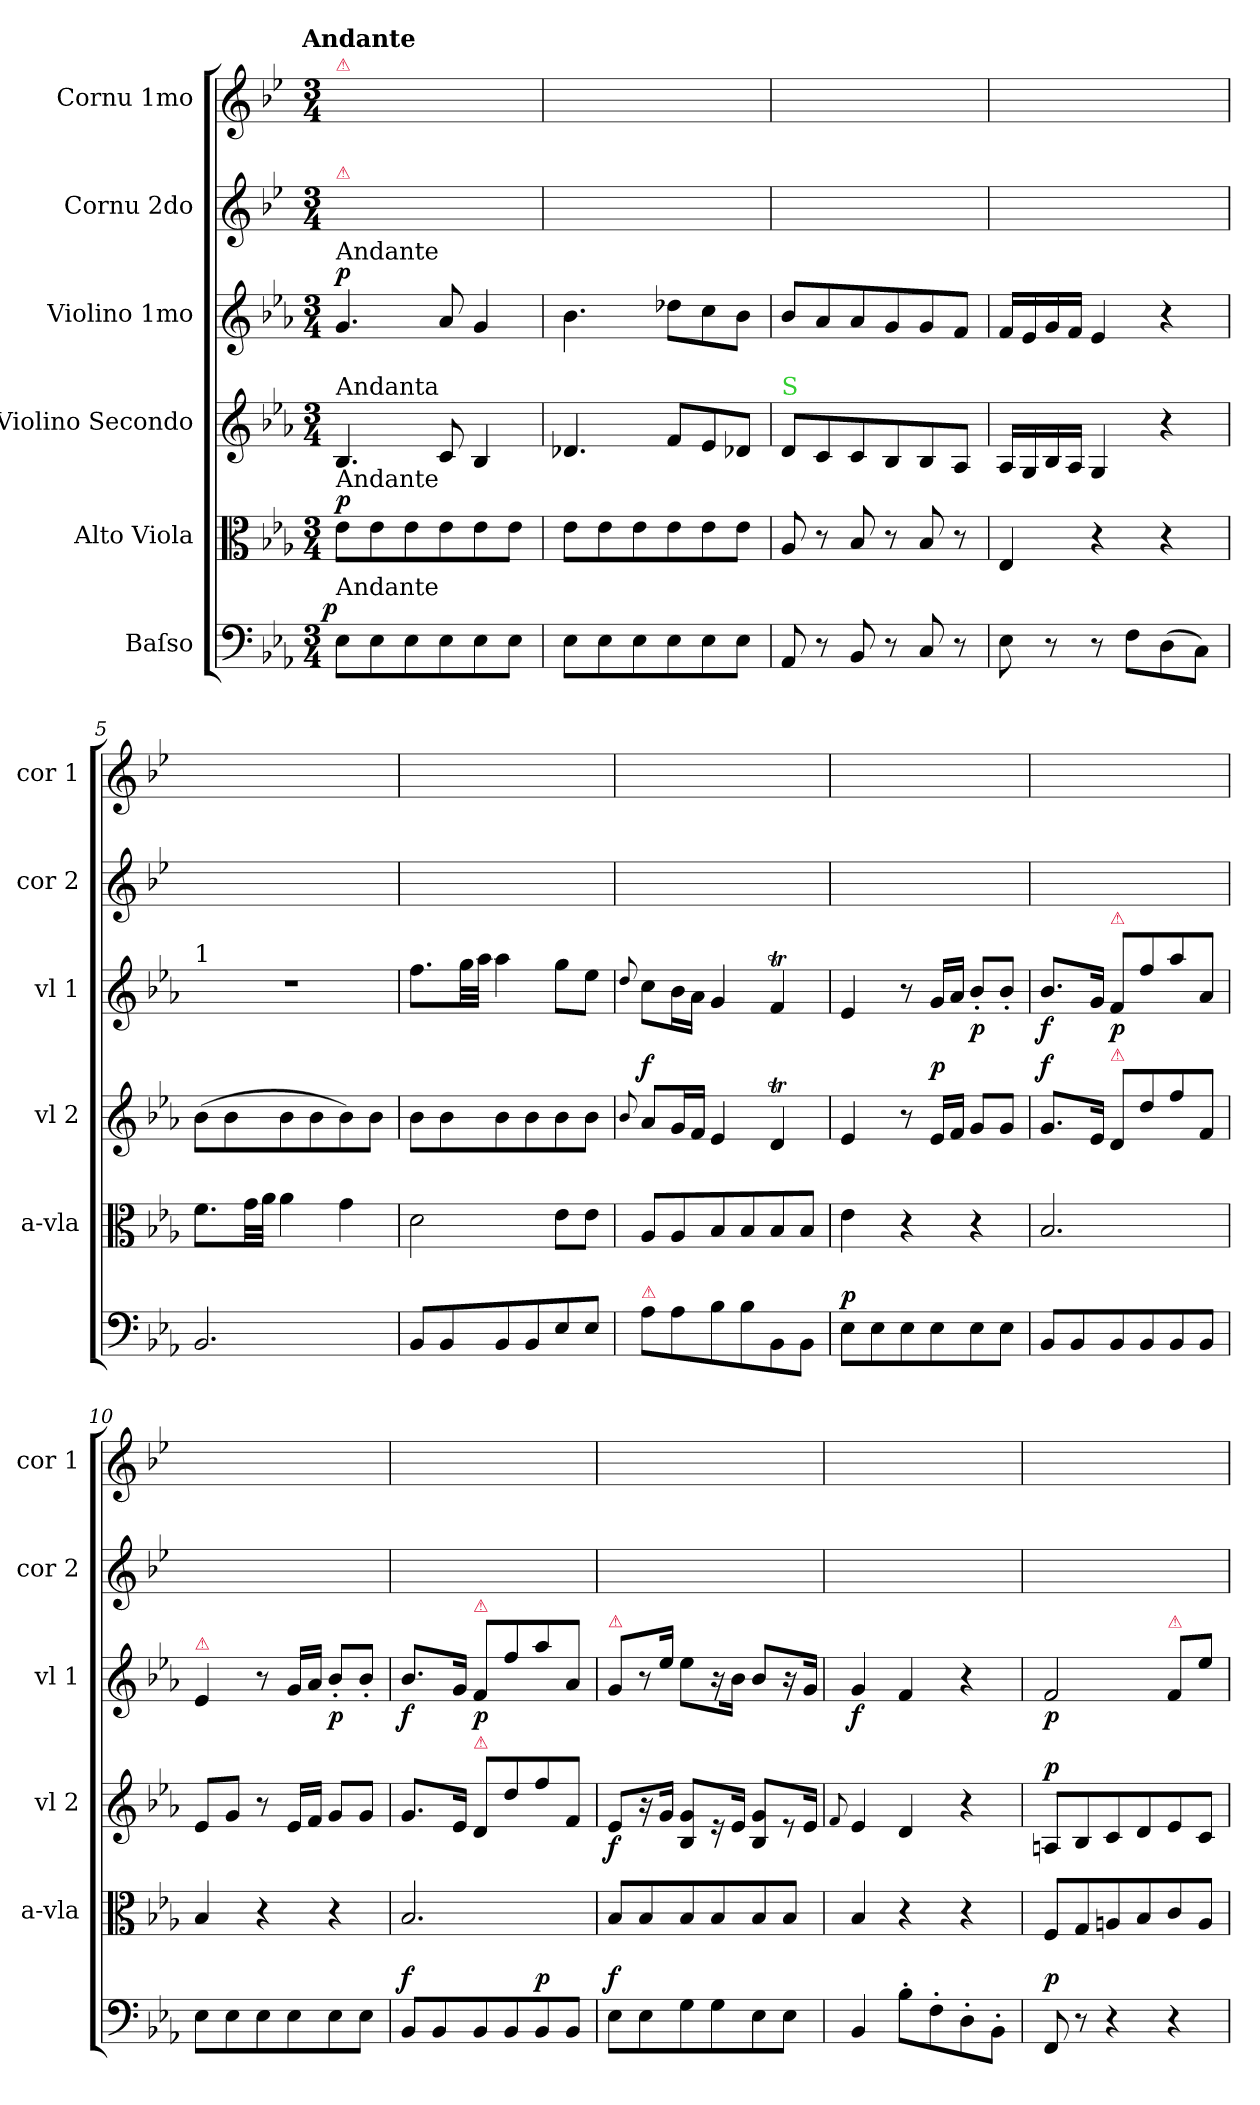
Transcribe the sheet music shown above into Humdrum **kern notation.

**kern	**dynam	**kern	**dynam	**kern	**dynam	**kern	**dynam	**kern	**kern
*part6	*part6	*part5	*part5	*part4	*part4	*part3	*part3	*part2	*part1
*staff6	*staff6	*staff5	*staff5	*staff4	*staff4	*staff3	*staff3	*staff2	*staff1
*I"Baſso	*	*I"Alto Viola	*	*I"Violino Secondo	*	*I"Violino 1mo	*	*I"Cornu 2do	*I"Cornu 1mo
*	*	*I'a-vla	*	*I'vl 2	*	*I'vl 1	*	*I'cor 2	*I'cor 1
*clefF4	*	*clefC3	*	*clefG2	*	*clefG2	*	*clefG2	*clefG2
*	*	*	*	*	*	*	*	*ITrd4c7	*ITrd4c7
*k[b-e-a-]	*	*k[b-e-a-]	*	*k[b-e-a-]	*	*k[b-e-a-]	*	*k[b-e-a-]	*k[b-e-a-]
*E-:	*	*E-:	*	*E-:	*	*E-:	*	*E-:	*E-:
!!LO:TX:omd:t=Andante
*M3/4	*	*M3/4	*	*M3/4	*	*M3/4	*	*M3/4	*M3/4
*MM72	*	*MM72	*	*MM72	*	*MM72	*	*MM72	*MM72
=1	=1	=1	=1	=1	=1	=1	=1	=1	=1
!	!	!	!	!	!	!	!	!	!LO:TX:a:color=crimson:t=⚠
!	!	!	!	!	!	!	!	!LO:TX:a:color=crimson:t=⚠	!
!	!	!	!	!	!	!LO:TX:a:t=Andante	!	!	!
!	!	!	!	!LO:TX:a:t=Andanta	!	!	!	!	!
!	!	!LO:TX:a:t=Andante	!	!	!	!	!	!	!
!LO:TX:a:t=Andante	!	!	!	!	!	!	!	!	!
!	!LO:DY:a:rj	!	!LO:DY:a	!	!	!	!LO:DY:a	!	!
8E-\L	p.	8e-\L	p	4.B-/	.	4.g/	p	2.ryy	2.ryy
8E-\	.	8e-\	.	.	.	.	.	.	.
8E-\	.	8e-\	.	.	.	.	.	.	.
8E-\	.	8e-\	.	8c/	.	8a-/	.	.	.
8E-\	.	8e-\	.	4B-/	.	4g/	.	.	.
8E-\J	.	8e-\J	.	.	.	.	.	.	.
=2	=2	=2	=2	=2	=2	=2	=2	=2	=2
8E-\L	.	8e-\L	.	4.d-X/	.	4.b-\	.	2.ryy	2.ryy
8E-\	.	8e-\	.	.	.	.	.	.	.
8E-\	.	8e-\	.	.	.	.	.	.	.
8E-\	.	8e-\	.	8f/L	.	8dd-X\L	.	.	.
8E-\	.	8e-\	.	8e-/	.	8cc\	.	.	.
8E-\J	.	8e-\J	.	8d-X/J	.	8b-\J	.	.	.
=3	=3	=3	=3	=3	=3	=3	=3	=3	=3
!	!	!	!	!LO:TX:a:color=limegreen:t=S	!	!	!	!	!
8AA-/	.	8A-/	.	8d/L	.	8b-/L	.	2.ryy	2.ryy
8r	.	8r	.	8c/	.	8a-/	.	.	.
8BB-/	.	8B-/	.	8c/	.	8a-/	.	.	.
8r	.	8r	.	8B-/	.	8g/	.	.	.
8C/	.	8B-/	.	8B-/	.	8g/	.	.	.
8r	.	8r	.	8A-/J	.	8f/J	.	.	.
=4	=4	=4	=4	=4	=4	=4	=4	=4	=4
8E-\	.	4E-/	.	16A-/LL	.	16f/LL	.	2.ryy	2.ryy
.	.	.	.	16G/	.	16e-/	.	.	.
8r	.	.	.	16B-/	.	16g/	.	.	.
.	.	.	.	16A-/JJ	.	16f/JJ	.	.	.
8r	.	4r	.	4G/	.	4e-/	.	.	.
8F\L	.	.	.	.	.	.	.	.	.
(8D\	.	4r	.	4r	.	4r	.	.	.
8C\J)	.	.	.	.	.	.	.	.	.
=5	=5	=5	=5	=5	=5	=5	=5	=5	=5
!	!	!	!	!	!	!LO:TX:a:t=1	!	!	!
2.BB-/	.	8.f\L	.	(8b-\L	.	2.r	.	2.ryy	2.ryy
.	.	.	.	8b-\	.	.	.	.	.
.	.	32g\LL	.	.	.	.	.	.	.
.	.	32a-\JJJ	.	.	.	.	.	.	.
.	.	4a-\	.	8b-\	.	.	.	.	.
.	.	.	.	8b-\	.	.	.	.	.
.	.	4g\	.	8b-\)	.	.	.	.	.
.	.	.	.	8b-\J	.	.	.	.	.
=6	=6	=6	=6	=6	=6	=6	=6	=6	=6
8BB-/L	.	2d\	.	8b-\L	.	8.ff\L	.	2.ryy	2.ryy
8BB-/	.	.	.	8b-\	.	.	.	.	.
.	.	.	.	.	.	32gg\LL	.	.	.
.	.	.	.	.	.	32aa-\JJJ	.	.	.
8BB-/	.	.	.	8b-\	.	4aa-\	.	.	.
8BB-/	.	.	.	8b-\	.	.	.	.	.
8E-/	.	8e-\L	.	8b-\	.	8gg\L	.	.	.
8E-/J	.	8e-\J	.	8b-\J	.	8ee-\J	.	.	.
=7	=7	=7	=7	=7	=7	=7	=7	=7	=7
.	.	.	.	8qqb-/	.	8qqdd/	.	.	.
!LO:TX:a:color=crimson:t=⚠	!	!	!	!	!	!	!	!	!
!	!	!	!	!	!LO:DY:a	!	!	!	!
8A-\L	.	8A-/L	.	8a-/L	f	8cc\L	.	2.ryy	2.ryy
8A-\	.	8A-/	.	16g/L	.	16b-\L	.	.	.
.	.	.	.	16f/JJ	.	16a-\JJ	.	.	.
!	!	!	!LO:DY:a	!	!	!	!	!	!
8B-\	.	8B-/	fro	4e-/	.	4g/	.	.	.
8B-\	.	8B-/	.	.	.	.	.	.	.
8BB-/	.	8B-/	.	4dt/	.	4fT/	.	.	.
8BB-/J	.	8B-/J	.	.	.	.	.	.	.
=8	=8	=8	=8	=8	=8	=8	=8	=8	=8
!	!LO:DY:a	!	!	!	!	!	!	!	!
8E-\L	p	4e-\	.	4e-/	.	4e-/	.	2.ryy	2.ryy
8E-\	.	.	.	.	.	.	.	.	.
8E-\	.	4r	.	8r	.	8r	.	.	.
!	!	!	!	!	!LO:DY:a	!	!	!	!
8E-\	.	.	.	16e-/LL	p.	16g/LL	.	.	.
.	.	.	.	16f/JJ	.	16a-/JJ	.	.	.
8E-\	.	4r	.	8g/L	.	8b-'/L	p	.	.
8E-\J	.	.	.	8g/J	.	8b-'/J	.	.	.
=9	=9	=9	=9	=9	=9	=9	=9	=9	=9
!	!	!	!	!	!LO:DY:a	!	!	!	!
8BB-/L	.	2.B-/	.	8.g/L	f.	8.b-/L	f	2.ryy	2.ryy
8BB-/	.	.	.	.	.	.	.	.	.
.	.	.	.	16e-/Jk	.	16g/Jk	.	.	.
!	!	!	!	!	!	!LO:TX:a:color=crimson:t=⚠	!	!	!
!	!	!	!	!LO:TX:a:color=crimson:t=⚠	!	!	!	!	!
8BB-/	.	.	.	8d/L	.	8f/L	p	.	.
8BB-/	.	.	.	8dd\	.	8ff\	.	.	.
8BB-/	.	.	.	8ff\	.	8aa-\	.	.	.
8BB-/J	.	.	.	8f/J	.	8a-/J	.	.	.
=10	=10	=10	=10	=10	=10	=10	=10	=10	=10
!	!	!	!	!	!	!LO:TX:a:color=crimson:t=⚠	!	!	!
8E-\L	.	4B-/	.	8e-/L	.	4e-/	.	2.ryy	2.ryy
8E-\	.	.	.	8g/J	.	.	.	.	.
8E-\	.	4r	.	8r	.	8r	.	.	.
8E-\	.	.	.	16e-/LL	.	16g/LL	.	.	.
.	.	.	.	16f/JJ	.	16a-/JJ	.	.	.
8E-\	.	4r	.	8g/L	.	8b-'/L	p	.	.
8E-\J	.	.	.	8g/J	.	8b-'/J	.	.	.
=11	=11	=11	=11	=11	=11	=11	=11	=11	=11
!	!LO:DY:a	!	!	!	!	!	!	!	!
8BB-/L	f.	2.B-/	.	8.g/L	.	8.b-/L	f	2.ryy	2.ryy
8BB-/	.	.	.	.	.	.	.	.	.
.	.	.	.	16e-/Jk	.	16g/Jk	.	.	.
!	!	!	!	!	!	!LO:TX:a:color=crimson:t=⚠	!	!	!
!	!	!	!	!LO:TX:a:color=crimson:t=⚠	!	!	!	!	!
8BB-/	.	.	.	8d/L	.	8f/L	p	.	.
8BB-/	.	.	.	8dd\	.	8ff\	.	.	.
!	!LO:DY:a	!	!	!	!	!	!	!	!
8BB-/	p.	.	.	8ff\	.	8aa-\	.	.	.
8BB-/J	.	.	.	8f/J	.	8a-/J	.	.	.
=12	=12	=12	=12	=12	=12	=12	=12	=12	=12
!	!	!	!	!	!	!LO:TX:a:color=crimson:t=⚠	!	!	!
!	!LO:DY:a	!	!	!	!LO:DY:b	!	!	!	!
8E-\L	f	8B-/L	.	8e-/L	f.	8g/L	.	2.ryy	2.ryy
!	!	!	!	!	!	!LO:N:vis=8	!	!	!
8E-\	.	8B-/	.	16r	.	16r	.	.	.
.	.	.	.	16g/Jk	.	16ee-\Jk	.	.	.
8G\	.	8B-/	.	8B-/ 8g/L	.	8ee-\L	.	.	.
8G\	.	8B-/	.	16r	.	16r	.	.	.
.	.	.	.	16e-/Jk	.	16b-\Jk	.	.	.
8E-\	.	8B-/	.	8B-/ 8g/L	.	8b-/L	.	.	.
!	!	!	!	!LO:N:vis=8	!	!	!	!	!
8E-\J	.	8B-/J	.	16r	.	16r	.	.	.
.	.	.	.	16e-/Jk	.	16g/Jk	.	.	.
=13	=13	=13	=13	=13	=13	=13	=13	=13	=13
.	.	.	.	8qqf/	.	.	.	.	.
4BB-/	.	4B-/	.	4e-/	.	4g/	f	2.ryy	2.ryy
8B-'\L	.	4r	.	4d/	.	4f/	.	.	.
8F'\	.	.	.	.	.	.	.	.	.
8D'\	.	4r	.	4r	.	4r	.	.	.
8BB-'\J	.	.	.	.	.	.	.	.	.
=14	=14	=14	=14	=14	=14	=14	=14	=14	=14
!	!LO:DY:a	!	!	!	!LO:DY:a	!	!	!	!
8FF/	p.	8F/L	.	8An/L	p.	2f/	p	2.ryy	2.ryy
8r	.	8G/	.	8B-/	.	.	.	.	.
4r	.	8An/	.	8c/	.	.	.	.	.
.	.	8B-/	.	8d/	.	.	.	.	.
!	!	!	!	!	!	!LO:TX:a:color=crimson:t=⚠	!	!	!
4r	.	8c/	.	8e-/	.	8f/L	.	.	.
.	.	8A/J	.	8c/J	.	8ee-\J	.	.	.
=	=	=	=	=	=	=	=	=	=
*-	*-	*-	*-	*-	*-	*-	*-	*-	*-
